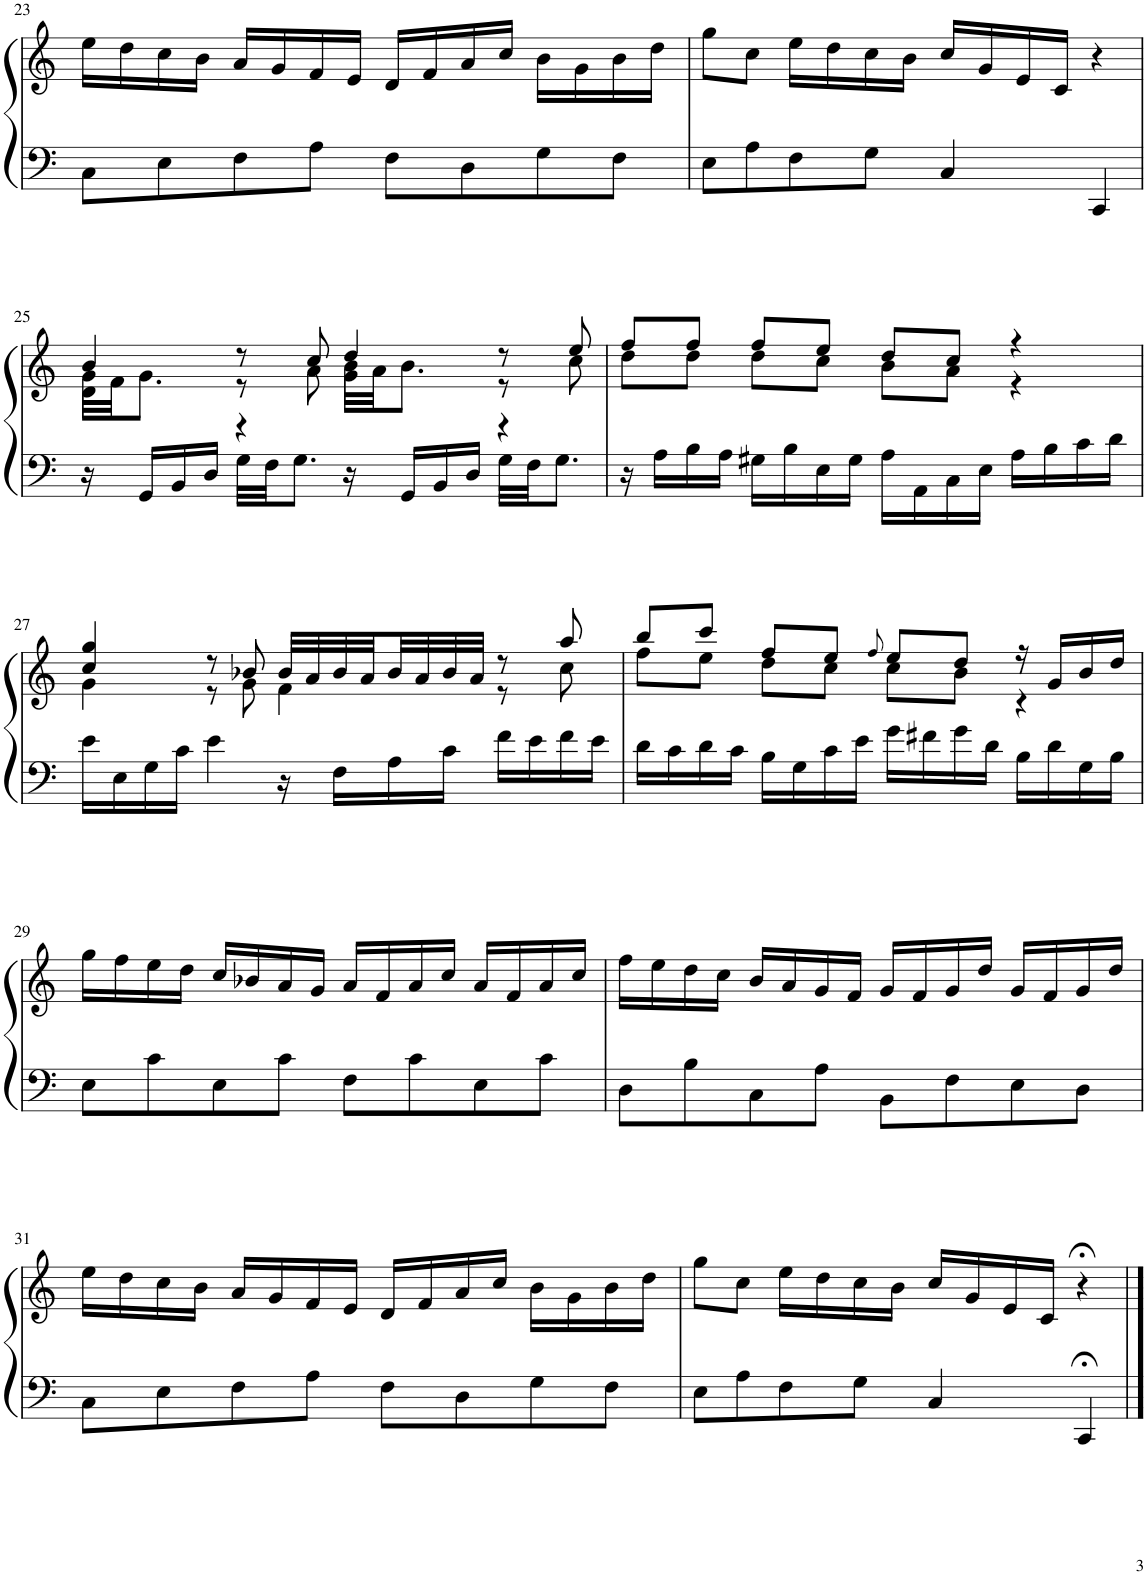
**kern	**kern
*part1	*part1
*staff2	*staff1
*I"Harp	*
*I'Hp	*
!!LO:PB:g=z
*clefF4	*clefG2
*k[]	*k[]
*M4/4	*M4/4
=23	=23
8C\L	16ee\LL
.	16dd\
8E\	16cc\
.	16b\JJ
8F\	16a/LL
.	16g/
8A\J	16f/
.	16e/JJ
8F\L	16d/LL
.	16f/
8D\	16a/
.	16cc/JJ
8G\	16b\LL
.	16g\
8F\J	16b\
.	16dd\JJ
=24	=24
8E\L	8gg\L
8A\	8cc\J
8F\	16ee\LL
.	16dd\
8G\J	16cc\
.	16b\JJ
4C/	16cc/LL
.	16g/
.	16e/
.	16c/JJ
4CC/	4r
!!LO:LB:g=z
=25	=25
*	*^
*	*	*^
16r	4b/	32g\LLL	4d\
.	.	32f\JJ	.
16GG/LL	.	8.g\J	.
16BB/	.	.	.
16D/JJ	.	.	.
32G\LLL	8r	8r	4r
32F\JJ	.	.	.
8.G\J	.	.	.
.	8cc/	8a\	.
16r	4dd/	32b\LLL	4g\
.	.	32a\JJ	.
16GG/LL	.	8.b\J	.
16BB/	.	.	.
16D/JJ	.	.	.
32G\LLL	8r	8r	4r
32F\JJ	.	.	.
8.G\J	.	.	.
.	8ee/	8cc\	.
*	*	*v	*v
=26	=26	=26
16r	8ff/L	8dd\L
16A\LL	.	.
16B\	8ff/J	8dd\J
16A\JJ	.	.
16G#X\LL	8ff/L	8dd\L
16B\	.	.
16E\	8ee/J	8cc\J
16G#\JJ	.	.
16A\LL	8dd/L	8b\L
16AA\	.	.
16C\	8cc/J	8a\J
16E\JJ	.	.
16A\LL	4r	4r
16B\	.	.
16c\	.	.
16d\JJ	.	.
!!LO:LB:g=z	!!
=27	=27	=27
16e\LL	4cc/ 4gg/	4g\
16E\	.	.
16G\	.	.
16c\JJ	.	.
4e\	8r	8r
.	8b-X/	8g\
16r	32b-/LLL	4f\
.	32a/	.
16F\LL	32b-/	.
.	32a/	.
16A\	32b-/	.
.	32a/	.
16c\JJ	32b-/	.
.	32a/JJJ	.
16f\LL	8r	8r
16e\	.	.
16f\	8aa/	8cc\
16e\JJ	.	.
=28	=28	=28
16d\LL	8bb/L	8ff\L
16c\	.	.
16d\	8ccc/J	8ee\J
16c\JJ	.	.
16B\LL	8ff/L	8dd\L
16G\	.	.
16c\	8ee/J	8cc\J
16e\JJ	.	.
.	8qff/	.
16g\LL	8ee/L	8cc\L
16f#X\	.	.
16g\	8dd/J	8b\J
16d\JJ	.	.
16B\LL	16r	4r
16d\	16g/LL	.
16G\	16b/	.
16B\JJ	16dd/JJ	.
*	*v	*v
!!LO:LB:g=z
=29	=29
8E\L	16gg\LL
.	16ff\
8c\	16ee\
.	16dd\JJ
8E\	16cc/LL
.	16b-X/
8c\J	16a/
.	16g/JJ
8F\L	16a/LL
.	16f/
8c\	16a/
.	16cc/JJ
8E\	16a/LL
.	16f/
8c\J	16a/
.	16cc/JJ
=30	=30
8D\L	16ff\LL
.	16ee\
8B\	16dd\
.	16cc\JJ
8C\	16b/LL
.	16a/
8A\J	16g/
.	16f/JJ
8BB\L	16g/LL
.	16f/
8F\	16g/
.	16dd/JJ
8E\	16g/LL
.	16f/
8D\J	16g/
.	16dd/JJ
!!LO:LB:g=z
=31	=31
8C\L	16ee\LL
.	16dd\
8E\	16cc\
.	16b\JJ
8F\	16a/LL
.	16g/
8A\J	16f/
.	16e/JJ
8F\L	16d/LL
.	16f/
8D\	16a/
.	16cc/JJ
8G\	16b\LL
.	16g\
8F\J	16b\
.	16dd\JJ
=32	=32
8E\L	8gg\L
8A\	8cc\J
8F\	16ee\LL
.	16dd\
8G\J	16cc\
.	16b\JJ
4C/	16cc/LL
.	16g/
.	16e/
.	16c/JJ
4CC;</	4r;<
==	==
*-	*-
